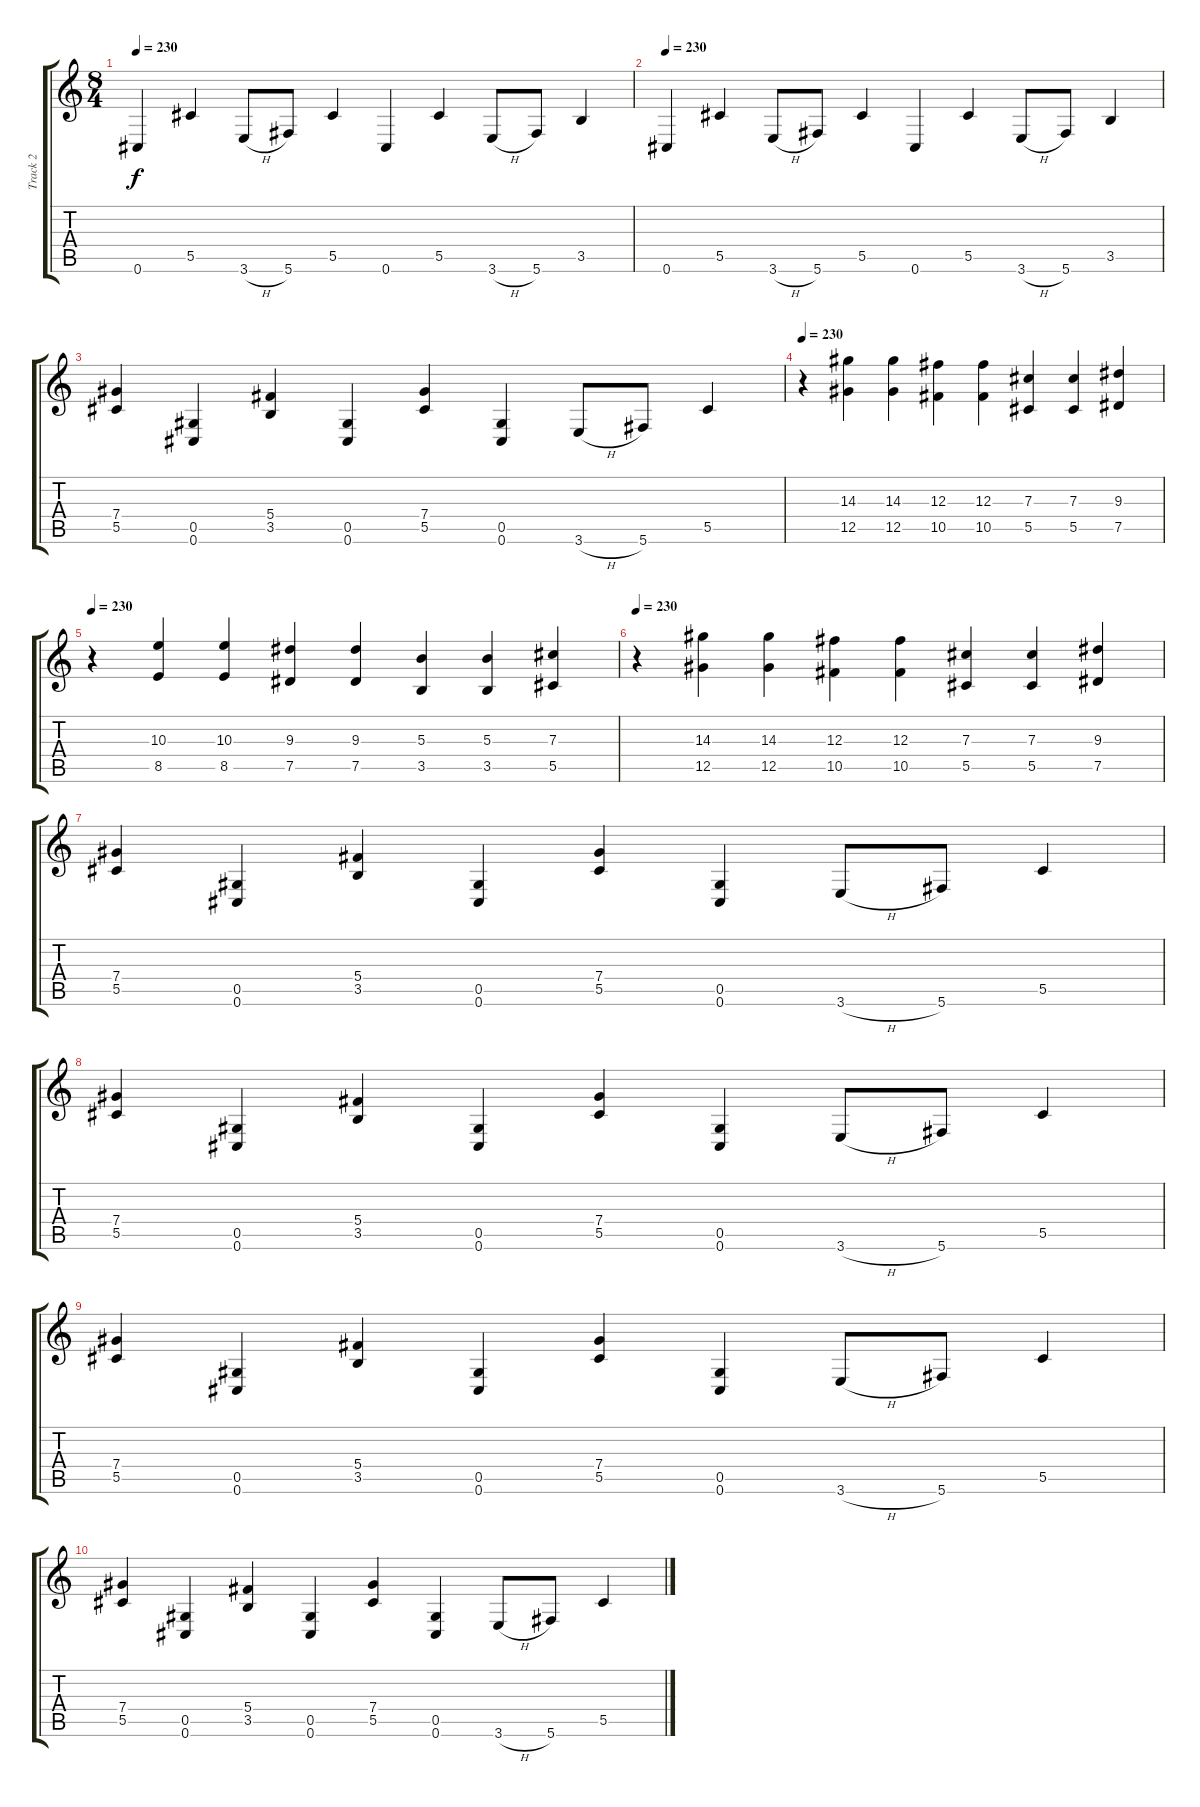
\track ("Track 2" "Track 2") {instrument distortionguitar}
\staff {score tabs}
\tuning (Eb4 Bb3 Gb3 Db3 Ab2 Db2) {hide}
\ts (8 4)
\tempo 230
\clef g2
\ks c
0.6.4{dy f} 5.5.4 3.6{h}.8 5.6.8 5.5.4 0.6.4 5.5.4 3.6{h}.8 5.6.8 3.5.4 |
\tempo 230
0.6.4 5.5.4 3.6{h}.8 5.6.8 5.5.4 0.6.4 5.5.4 3.6{h}.8 5.6.8 3.5.4 |
(7.4 5.5).4 (0.5 0.6).4 (5.4 3.5).4 (0.5 0.6).4 (7.4 5.5).4 (0.5 0.6).4 3.6{h}.8 5.6.8 5.5.4 |
\tempo 230
r.4 (14.3 12.5).4 (14.3 12.5).4 (12.3 10.5).4 (12.3 10.5).4 (7.3 5.5).4 (7.3 5.5).4 (9.3 7.5).4 |
\tempo 230
r.4 (10.3 8.5).4 (10.3 8.5).4 (9.3 7.5).4 (9.3 7.5).4 (5.3 3.5).4 (5.3 3.5).4 (7.3 5.5).4 |
\tempo 230
r.4 (14.3 12.5).4 (14.3 12.5).4 (12.3 10.5).4 (12.3 10.5).4 (7.3 5.5).4 (7.3 5.5).4 (9.3 7.5).4 |
(7.4 5.5).4 (0.5 0.6).4 (5.4 3.5).4 (0.5 0.6).4 (7.4 5.5).4 (0.5 0.6).4 3.6{h}.8 5.6.8 5.5.4 |
(7.4 5.5).4 (0.5 0.6).4 (5.4 3.5).4 (0.5 0.6).4 (7.4 5.5).4 (0.5 0.6).4 3.6{h}.8 5.6.8 5.5.4 |
(7.4 5.5).4 (0.5 0.6).4 (5.4 3.5).4 (0.5 0.6).4 (7.4 5.5).4 (0.5 0.6).4 3.6{h}.8 5.6.8 5.5.4 |
(7.4 5.5).4 (0.5 0.6).4 (5.4 3.5).4 (0.5 0.6).4 (7.4 5.5).4 (0.5 0.6).4 3.6{h}.8 5.6.8 5.5.4
